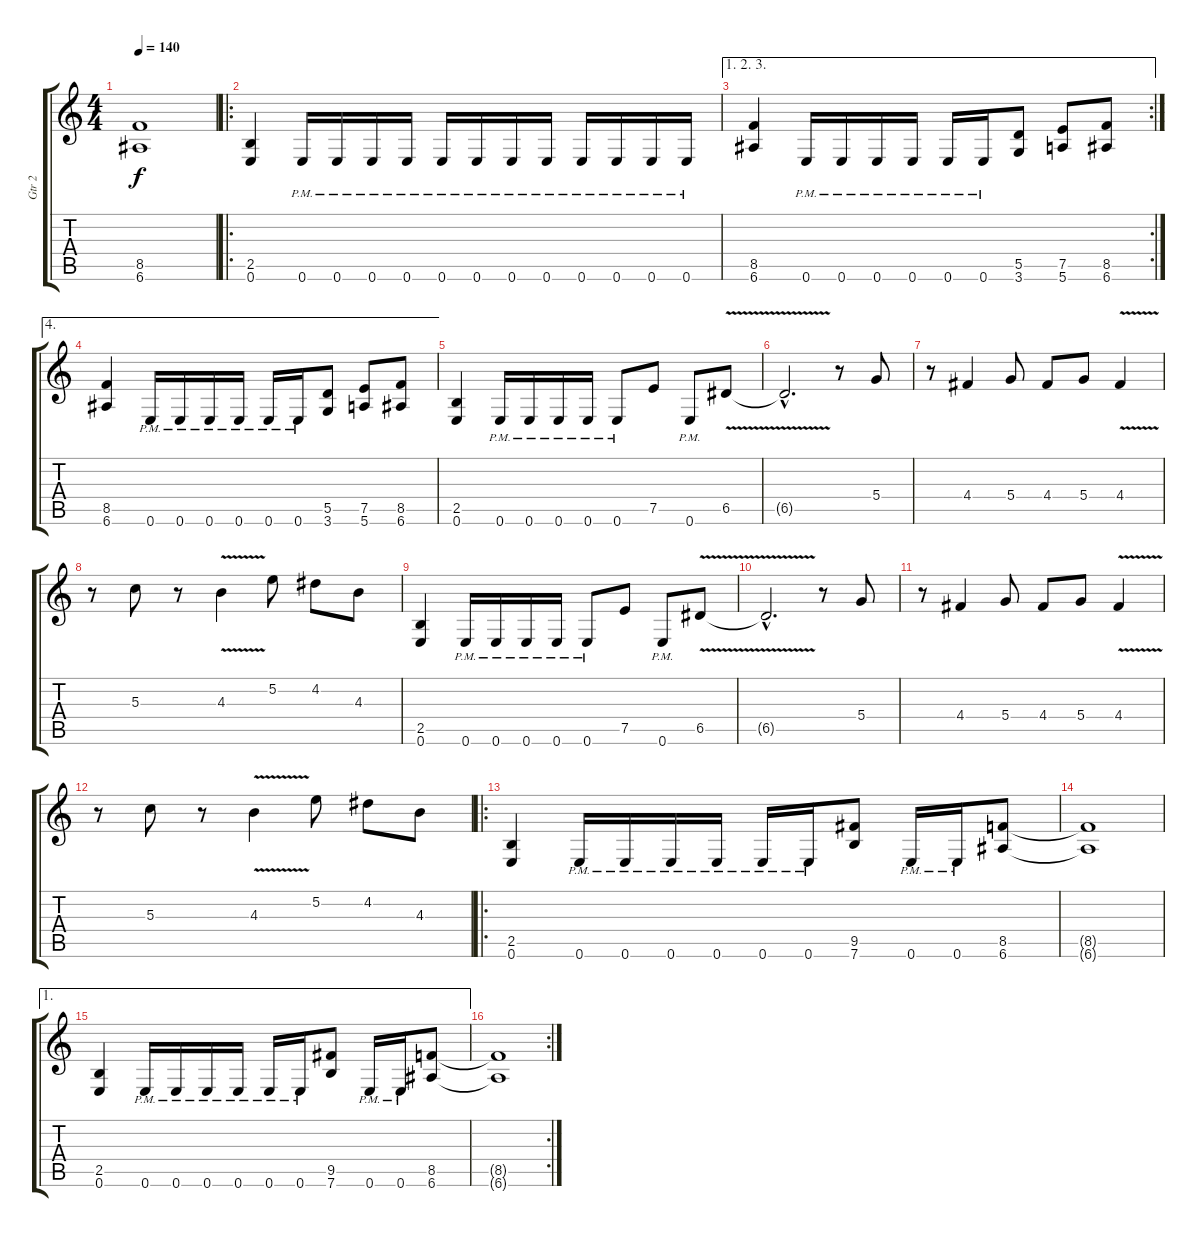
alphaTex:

\track ("Gtr 2" "Gtr 2") {instrument distortionguitar}
\staff {score tabs}
\tuning (E4 B3 G3 D3 A2 E2) {hide}
\ts (4 4)
\tempo 140
\clef g2
\ks c
(8.5{t} 6.6{t}).1{dy f} |
\ro
(2.5 0.6).4 0.6{pm}.16 0.6{pm}.16 0.6{pm}.16 0.6{pm}.16 0.6{pm}.16 0.6{pm}.16 0.6{pm}.16 0.6{pm}.16 0.6{pm}.16 0.6{pm}.16 0.6{pm}.16 0.6{pm}.16 |
\ae (1 2 3)
\rc 2
(8.5 6.6).4 0.6{pm}.16 0.6{pm}.16 0.6{pm}.16 0.6{pm}.16 0.6{pm}.16 0.6{pm}.16 (5.5 3.6).8 (7.5 5.6).8 (8.5 6.6).8 |
\ae 4
(8.5 6.6).4 0.6{pm}.16 0.6{pm}.16 0.6{pm}.16 0.6{pm}.16 0.6{pm}.16 0.6{pm}.16 (5.5 3.6).8 (7.5 5.6).8 (8.5 6.6).8 |
(2.5 0.6).4 0.6{pm}.16 0.6{pm}.16 0.6{pm}.16 0.6{pm}.16 0.6{pm}.8 7.5.8 0.6{pm}.8 6.5{v}.8 |
6.5{hac t}.2{d} r.8 5.4.8 |
r.8 4.4.4 5.4.8 4.4.8 5.4.8 4.4{v}.4 |
r.8 5.3.8 r.8 4.3{v}.4 5.2.8 4.2.8 4.3.8 |
(2.5 0.6).4 0.6{pm}.16 0.6{pm}.16 0.6{pm}.16 0.6{pm}.16 0.6{pm}.8 7.5.8 0.6{pm}.8 6.5{v}.8 |
6.5{hac t}.2{d} r.8 5.4.8 |
r.8 4.4.4 5.4.8 4.4.8 5.4.8 4.4{v}.4 |
r.8 5.3.8 r.8 4.3{v}.4 5.2.8 4.2.8 4.3.8 |
\ro
(2.5 0.6).4 0.6{pm}.16 0.6{pm}.16 0.6{pm}.16 0.6{pm}.16 0.6{pm}.16 0.6{pm}.16 (9.5 7.6).8 0.6{pm}.16 0.6{pm}.16 (8.5 6.6).8 |
(8.5{t} 6.6{t}).1 |
\ae 1
(2.5 0.6).4 0.6{pm}.16 0.6{pm}.16 0.6{pm}.16 0.6{pm}.16 0.6{pm}.16 0.6{pm}.16 (9.5 7.6).8 0.6{pm}.16 0.6{pm}.16 (8.5 6.6).8 |
\rc 2
(8.5{t} 6.6{t}).1
